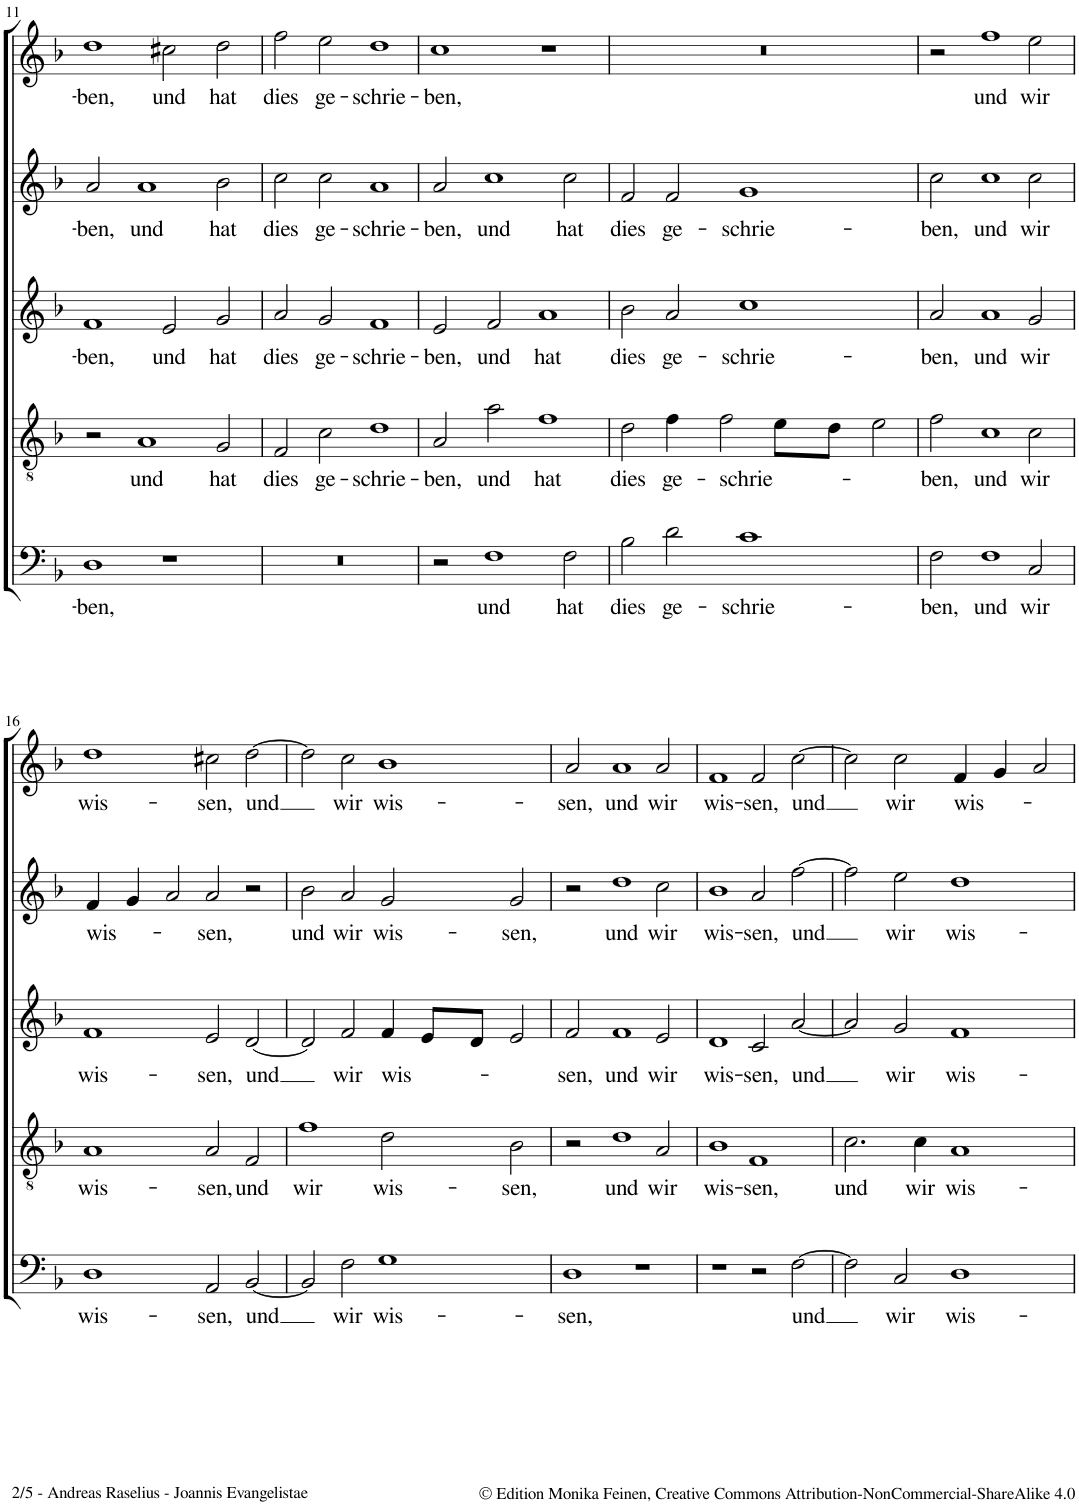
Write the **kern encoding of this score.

**kern	**text	**kern	**text	**kern	**text	**kern	**text	**kern	**text
*part5	*part5	*part4	*part4	*part3	*part3	*part2	*part2	*part1	*part1
*staff5	*staff5	*staff4	*staff4	*staff3	*staff3	*staff2	*staff2	*staff1	*staff1
*I"Bassus	*	*I"Tenor	*	*I"Altus	*	*I"Quintus	*	*I"Cantus	*
!!LO:PB:g=z
*clefF4	*	*clefGv2	*	*clefG2	*	*clefG2	*	*clefG2	*
*k[b-]	*	*k[b-]	*	*k[b-]	*	*k[b-]	*	*k[b-]	*
*M4/2	*	*M4/2	*	*M4/2	*	*M4/2	*	*M4/2	*
*met(c)	*	*met(c)	*	*met(c)	*	*met(c)	*	*met(c)	*
=11	=11	=11	=11	=11	=11	=11	=11	=11	=11
!	!LO:LY:b	!	!	!	!LO:LY:b	!	!LO:LY:b	!	!LO:LY:b
1D	-ben,	2r	.	1f	-ben,	2a/	-ben,	1dd	-ben,
!	!	!	!LO:LY:b	!	!	!	!LO:LY:b	!	!
.	.	1A	und	.	.	1a	und	.	.
!	!	!	!	!	!LO:LY:b	!	!	!	!LO:LY:b
1r	.	.	.	2e/	und	.	.	2cc#X\	und
!	!	!	!LO:LY:b	!	!LO:LY:b	!	!LO:LY:b	!	!LO:LY:b
.	.	2G/	hat	2g/	hat	2b-\	hat	2dd\	hat
=12	=12	=12	=12	=12	=12	=12	=12	=12	=12
!	!	!	!LO:LY:b	!	!LO:LY:b	!	!LO:LY:b	!	!LO:LY:b
0r	.	2F/	dies	2a/	dies	2cc\	dies	2ff\	dies
!	!	!	!LO:LY:b	!	!LO:LY:b	!	!LO:LY:b	!	!LO:LY:b
.	.	2c\	ge-	2g/	ge-	2cc\	ge-	2ee\	ge-
!	!	!	!LO:LY:b	!	!LO:LY:b	!	!LO:LY:b	!	!LO:LY:b
.	.	1d	-schrie-	1f	-schrie-	1a	-schrie-	1dd	-schrie-
=13	=13	=13	=13	=13	=13	=13	=13	=13	=13
!	!	!	!LO:LY:b	!	!LO:LY:b	!	!LO:LY:b	!	!LO:LY:b
2r	.	2A/	-ben,	2e/	-ben,	2a/	-ben,	1cc	-ben,
!	!LO:LY:b	!	!LO:LY:b	!	!LO:LY:b	!	!LO:LY:b	!	!
1F	und	2a\	und	2f/	und	1cc	und	.	.
!	!	!	!LO:LY:b	!	!LO:LY:b	!	!	!	!
.	.	1f	hat	1a	hat	.	.	1r	.
!	!LO:LY:b	!	!	!	!	!	!LO:LY:b	!	!
2F\	hat	.	.	.	.	2cc\	hat	.	.
=14	=14	=14	=14	=14	=14	=14	=14	=14	=14
!	!LO:LY:b	!	!LO:LY:b	!	!LO:LY:b	!	!LO:LY:b	!	!
2B-\	dies	2d\	dies	2b-\	dies	2f/	dies	0r	.
!	!LO:LY:b	!	!LO:LY:b	!	!LO:LY:b	!	!LO:LY:b	!	!
2d\	ge-	4f\	ge-	2a/	ge-	2f/	ge-	.	.
!	!	!	!LO:LY:b	!	!	!	!	!	!
.	.	2f\	-schrie-	.	.	.	.	.	.
!	!LO:LY:b	!	!	!	!LO:LY:b	!	!LO:LY:b	!	!
1c	-schrie-	.	.	1cc	-schrie-	1g	-schrie-	.	.
.	.	8e\L	.	.	.	.	.	.	.
.	.	8d\J	.	.	.	.	.	.	.
.	.	2e\	.	.	.	.	.	.	.
=15	=15	=15	=15	=15	=15	=15	=15	=15	=15
!	!LO:LY:b	!	!LO:LY:b	!	!LO:LY:b	!	!LO:LY:b	!	!
2F\	-ben,	2f\	-ben,	2a/	-ben,	2cc\	-ben,	2r	.
!	!LO:LY:b	!	!LO:LY:b	!	!LO:LY:b	!	!LO:LY:b	!	!LO:LY:b
1F	und	1c	und	1a	und	1cc	und	1ff	und
!	!LO:LY:b	!	!LO:LY:b	!	!LO:LY:b	!	!LO:LY:b	!	!LO:LY:b
2C/	wir	2c\	wir	2g/	wir	2cc\	wir	2ee\	wir
!!LO:LB:g=z
=16	=16	=16	=16	=16	=16	=16	=16	=16	=16
!	!LO:LY:b	!	!LO:LY:b	!	!LO:LY:b	!	!LO:LY:b	!	!LO:LY:b
1D	wis-	1A	wis-	1f	wis-	4f/	wis-	1dd	wis-
.	.	.	.	.	.	4g/	.	.	.
.	.	.	.	.	.	2a/	.	.	.
!	!LO:LY:b	!	!LO:LY:b	!	!LO:LY:b	!	!LO:LY:b	!	!LO:LY:b
2AA/	-sen,	2A/	-sen,	2e/	-sen,	2a/	-sen,	2cc#X\	-sen,
!	!LO:LY:b	!	!LO:LY:b	!	!LO:LY:b	!	!	!	!LO:LY:b
[2BB-/	und	2F/	und	[2d/	und	2r	.	[2dd\	und
=17	=17	=17	=17	=17	=17	=17	=17	=17	=17
!	!	!	!LO:LY:b	!	!	!	!LO:LY:b	!	!
2BB-/]	.	1f	wir	2d/]	.	2b-\	und	2dd\]	.
!	!LO:LY:b	!	!	!	!LO:LY:b	!	!LO:LY:b	!	!LO:LY:b
2F\	wir	.	.	2f/	wir	2a/	wir	2cc\	wir
!	!LO:LY:b	!	!LO:LY:b	!	!LO:LY:b	!	!LO:LY:b	!	!LO:LY:b
1G	wis-	2d\	wis-	4f/	wis-	2g/	wis-	1b-	wis-
.	.	.	.	8e/L	.	.	.	.	.
.	.	.	.	8d/J	.	.	.	.	.
!	!	!	!LO:LY:b	!	!	!	!LO:LY:b	!	!
.	.	2B-\	-sen,	2e/	.	2g/	-sen,	.	.
=18	=18	=18	=18	=18	=18	=18	=18	=18	=18
!	!LO:LY:b	!	!	!	!LO:LY:b	!	!	!	!LO:LY:b
1D	-sen,	2r	.	2f/	-sen,	2r	.	2a/	-sen,
!	!	!	!LO:LY:b	!	!LO:LY:b	!	!LO:LY:b	!	!LO:LY:b
.	.	1d	und	1f	und	1dd	und	1a	und
1r	.	.	.	.	.	.	.	.	.
!	!	!	!LO:LY:b	!	!LO:LY:b	!	!LO:LY:b	!	!LO:LY:b
.	.	2A/	wir	2e/	wir	2cc\	wir	2a/	wir
=19	=19	=19	=19	=19	=19	=19	=19	=19	=19
!	!	!	!LO:LY:b	!	!LO:LY:b	!	!LO:LY:b	!	!LO:LY:b
1r	.	1B-	wis-	1d	wis-	1b-	wis-	1f	wis-
!	!	!	!LO:LY:b	!	!LO:LY:b	!	!LO:LY:b	!	!LO:LY:b
2r	.	1F	-sen,	2c/	-sen,	2a/	-sen,	2f/	-sen,
!	!LO:LY:b	!	!	!	!LO:LY:b	!	!LO:LY:b	!	!LO:LY:b
[2F\	und	.	.	[2a/	und	[2ff\	und	[2cc\	und
=20	=20	=20	=20	=20	=20	=20	=20	=20	=20
!	!	!	!LO:LY:b	!	!	!	!	!	!
2F\]	.	2.c\	und	2a/]	.	2ff\]	.	2cc\]	.
!	!LO:LY:b	!	!	!	!LO:LY:b	!	!LO:LY:b	!	!LO:LY:b
2C/	wir	.	.	2g/	wir	2ee\	wir	2cc\	wir
!	!	!	!LO:LY:b	!	!	!	!	!	!
.	.	4c\	wir	.	.	.	.	.	.
!	!LO:LY:b	!	!LO:LY:b	!	!LO:LY:b	!	!LO:LY:b	!	!LO:LY:b
1D	wis-	1A	wis-	1f	wis-	1dd	wis-	4f/	wis-
.	.	.	.	.	.	.	.	4g/	.
.	.	.	.	.	.	.	.	2a/	.
=	=	=	=	=	=	=	=	=	=
*-	*-	*-	*-	*-	*-	*-	*-	*-	*-
